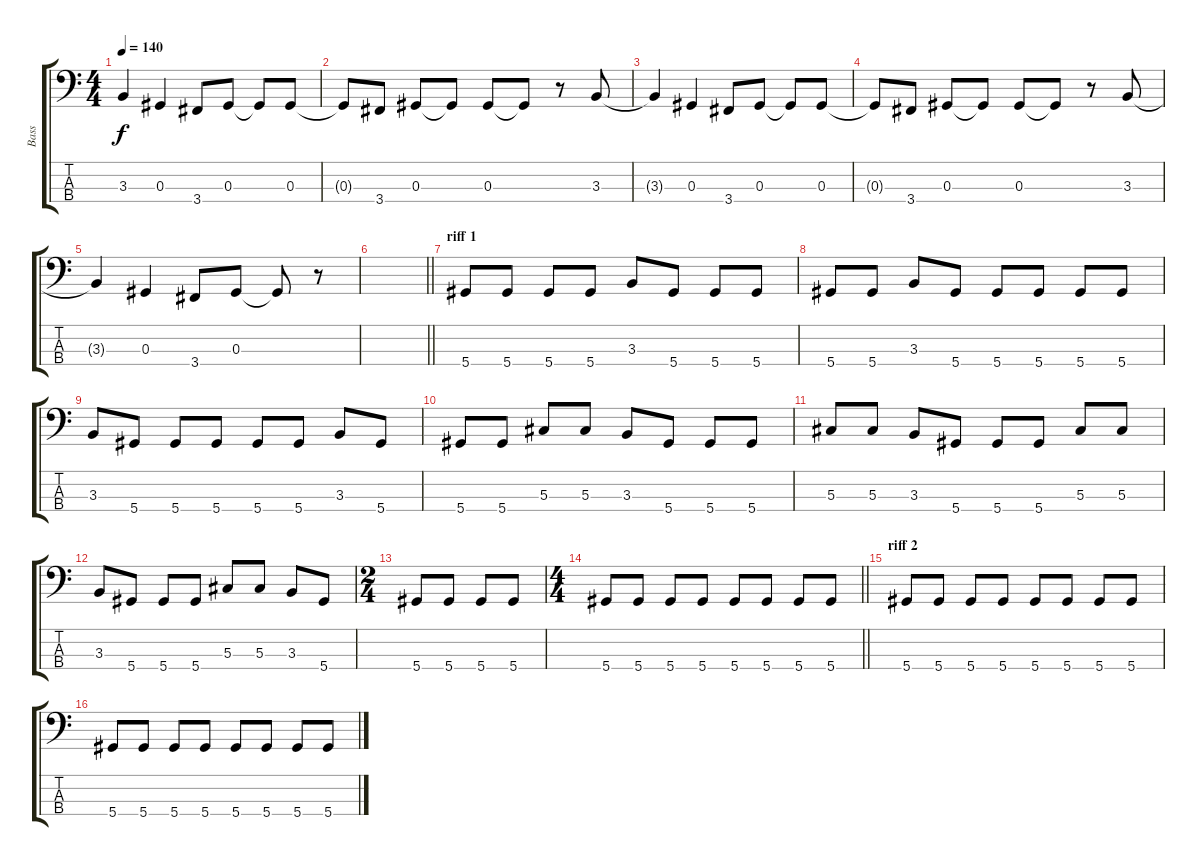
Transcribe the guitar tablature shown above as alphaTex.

\track ("Bass" "Bass") {instrument electricbassfinger}
\staff {score tabs}
\tuning (Gb2 Db2 Ab1 Eb1) {hide}
\ts (4 4)
\tempo 140
\clef f4
\ks c
3.3{t}.4{dy f} 0.3.4 3.4.8 0.3.8 0.3{t}.8 0.3.8 |
0.3{t}.8 3.4.8 0.3.8 0.3{t}.8 0.3.8 0.3{t}.8 r.8 3.3.8 |
3.3{t}.4 0.3.4 3.4.8 0.3.8 0.3{t}.8 0.3.8 |
0.3{t}.8 3.4.8 0.3.8 0.3{t}.8 0.3.8 0.3{t}.8 r.8 3.3.8 |
3.3{t}.4 0.3.4 3.4.8 0.3.8 0.3{t}.8 r.8 |
\barLineRight lightlight
|
\section ("" "riff 1")
5.4.8 5.4.8 5.4.8 5.4.8 3.3.8 5.4.8 5.4.8 5.4.8 |
5.4.8 5.4.8 3.3.8 5.4.8 5.4.8 5.4.8 5.4.8 5.4.8 |
3.3.8 5.4.8 5.4.8 5.4.8 5.4.8 5.4.8 3.3.8 5.4.8 |
5.4.8 5.4.8 5.3.8 5.3.8 3.3.8 5.4.8 5.4.8 5.4.8 |
5.3.8 5.3.8 3.3.8 5.4.8 5.4.8 5.4.8 5.3.8 5.3.8 |
3.3.8 5.4.8 5.4.8 5.4.8 5.3.8 5.3.8 3.3.8 5.4.8 |
\ts (2 4)
5.4.8 5.4.8 5.4.8 5.4.8 |
\ts (4 4)
\barLineRight lightlight
5.4.8 5.4.8 5.4.8 5.4.8 5.4.8 5.4.8 5.4.8 5.4.8 |
\section ("" "riff 2")
5.4.8 5.4.8 5.4.8 5.4.8 5.4.8 5.4.8 5.4.8 5.4.8 |
5.4.8 5.4.8 5.4.8 5.4.8 5.4.8 5.4.8 5.4.8 5.4.8
